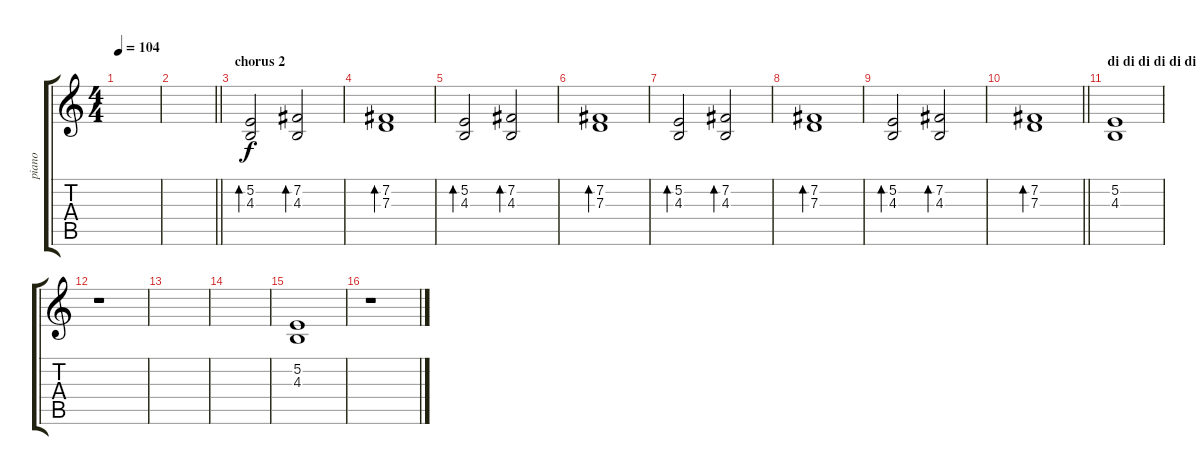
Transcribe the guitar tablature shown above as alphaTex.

\track ("piano" "piano") {instrument acousticgrandpiano}
\staff {score tabs}
\tuning (E4 B3 G3 D3 A2 E2) {hide}
\ts (4 4)
\tempo 104
\clef g2
\ks c
|
\barLineRight lightlight
|
\section ("" "chorus 2")
(5.2 4.3).2{bd 240} (7.2 4.3).2{bd 240} |
(7.2 7.3).1{bd 240} |
(5.2 4.3).2{bd 240} (7.2 4.3).2{bd 240} |
(7.2 7.3).1{bd 240} |
(5.2 4.3).2{bd 240} (7.2 4.3).2{bd 240} |
(7.2 7.3).1{bd 240} |
(5.2 4.3).2{bd 240} (7.2 4.3).2{bd 240} |
\barLineRight lightlight
(7.2 7.3).1{bd 240} |
\section ("" "di di di di di di - part 2")
(5.2 4.3).1{volume 12} |
r.1 |
|
|
(5.2 4.3).1 |
r.1
